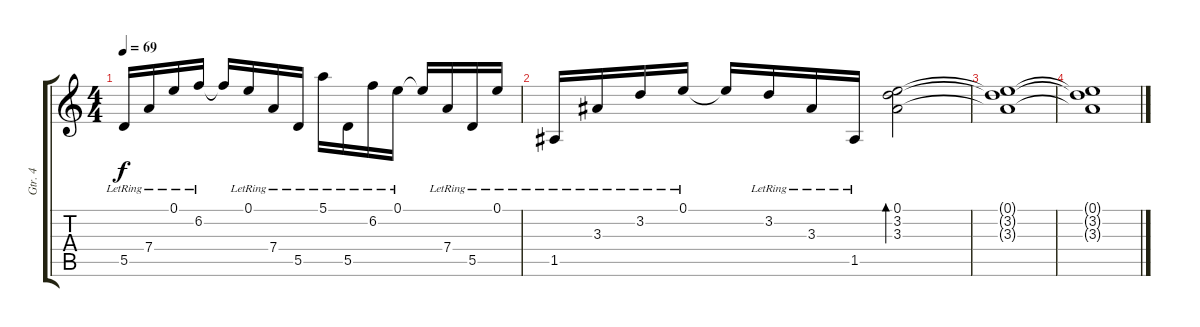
\track ("Gtr. 4" "Gtr. 4") {instrument electricguitarjazz}
\staff {score tabs}
\tuning (E4 B3 G3 D3 A2 D2) {hide}
\ts (4 4)
\tempo 69
\clef g2
\ks c
5.5{lr}.16{dy f} 7.4{lr}.16 0.1{lr}.16 6.2{lr}.16 6.2{t}.16 0.1{lr}.16 7.4{lr}.16 5.5{lr}.16 5.1{lr}.16 5.5{lr}.16 6.2{lr}.16 0.1{lr}.16 0.1{t}.16 7.4{lr}.16 5.5{lr}.16 0.1{lr}.16 |
1.5{lr}.16 3.3{lr}.16 3.2{lr}.16 0.1{lr}.16 0.1{t}.16 3.2{lr}.16 3.3{lr}.16 1.5{lr}.16 (0.1 3.2 3.3).2{bd 120 volume 0} |
(0.1{t} 3.2{t} 3.3{t}).1 |
(0.1{t} 3.2{t} 3.3{t}).1
